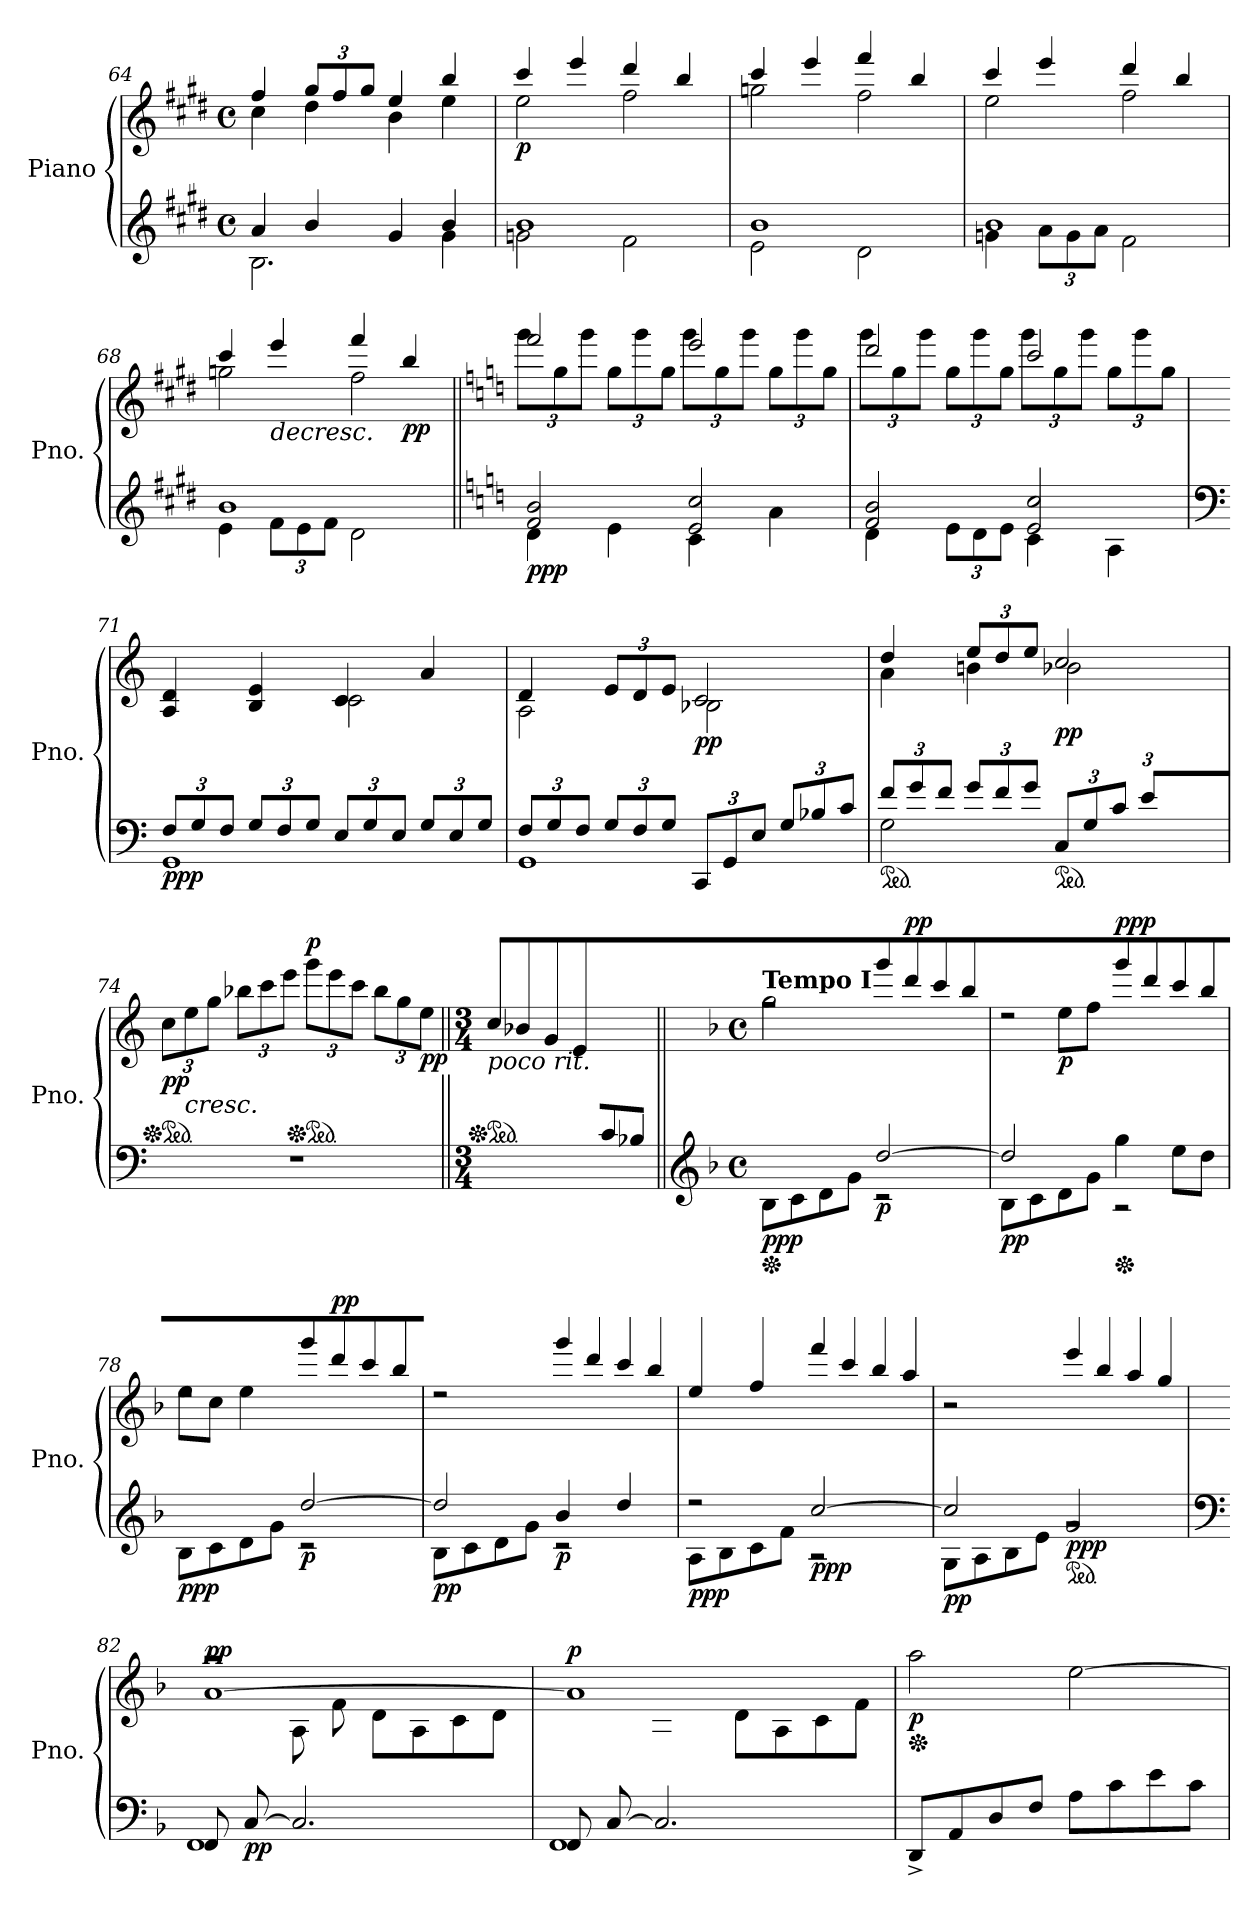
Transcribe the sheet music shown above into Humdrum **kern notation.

**kern	**kern	**dynam
*part1	*part1	*part1
*staff2	*staff1	*staff1/2
*I"Piano	*	*
*I'Pno.	*	*
*clefG2	*clefG2	*
*k[f#c#g#d#]	*k[f#c#g#d#]	*
*M4/4	*M4/4	*
*met(c)	*met(c)	*
=64	=64	=64
*^	*^	*
4a/	2.B\	4ff#/	4cc#\	.
*	*	*Xbrackettup	*	*
4b/	.	12gg#/L	4dd#\	.
.	.	12ff#/	.	.
.	.	12gg#/J	.	.
4g#/	.	4ee/	4b\	.
4b/	4g#\	4bb/	4ee\	.
=65	=65	=65	=65	=65
*	*	*MM86	*	*
!	!	!	!	!LO:DY:b
1b	2gn\	4ccc#/	2ee\	p
.	.	4eee/	.	.
.	2f#\	4ddd#/	2ff#\	.
.	.	4bb/	.	.
=66	=66	=66	=66	=66
*	*	*MM92	*	*
1b	2e\	4ccc#/	2ggn\	.
.	.	4eee/	.	.
.	2d#\	4fff#/	2ff#\	.
.	.	4bb/	.	.
=67	=67	=67	=67	=67
*	*	*MM96	*	*
1b	4gn\	4ccc#/	2ee\	.
*	*Xbrackettup	*	*	*
.	12a\L	4eee/	.	.
.	12g\	.	.	.
.	12a\J	.	.	.
.	2f#\	4ddd#/	2ff#\	.
.	.	4bb/	.	.
=68	=68	=68	=68	=68
*	*	*MM86	*	*
1b	4e\	4ccc#/	2ggn\	.
!	!	!	!	!LO:HP:b
.	12f#\L	4eee/	.	>
.	12e\	.	.	.
.	12f#\J	.	.	.
*	*	*MM80	*	*
.	2d#\	4fff#/	2ff#\	.
!	!	!	!	!LO:DY:b
.	.	4bb/	.	pp
*v	*v	*	*	*
!!LO:LB:g=z	!!
=69||	=69||	=69||	=69||
*k[]	*k[]	*	*
*	*MM92	*	*
*^	*	*	*
*	*^	*	*	*
!	!	!	!	!	!LO:DY:b=2
!	!	!	!	!	!LO:DY:n=1:b
2f/ 2b/	1rffyy	4d\	2fff/	12ggg\L	p pp
.	.	.	.	12gg\	.
.	.	.	.	12ggg\J	.
.	.	4e\	.	12gg\L	.
.	.	.	.	12ggg\	.
.	.	.	.	12gg\J	.
2e/ 2cc/	.	4c\	2eee/	12ggg\L	.
.	.	.	.	12gg\	.
.	.	.	.	12ggg\J	.
.	.	4a\	.	12gg\L	.
.	.	.	.	12ggg\	.
.	.	.	.	12gg\J	.
=70	=70	=70	=70	=70	=70
2f/ 2b/	1rddyy	4d\	2ddd/	12ggg\L	.
.	.	.	.	12gg\	.
.	.	.	.	12ggg\J	.
.	.	12e\L	.	12gg\L	.
.	.	12d\	.	12ggg\	.
.	.	12e\J	.	12gg\J	.
2e/ 2cc/	.	4c\	2ccc/	12ggg\L	.
.	.	.	.	12gg\	.
.	.	.	.	12ggg\J	.
.	.	4A\	.	12gg\L	.
.	.	.	.	12ggg\	.
.	.	.	.	12gg\J	.
*v	*v	*v	*	*	*
=71	=71	=71	=71
*clefF4	*	*	*
*^	*	*	*
!	!	!	!	!LO:DY:b=2
!	!	!	!	!LO:DY:n=1:b
12F/L	1GG	4A/ 4d/	2rAyy	pp p
12G/	.	.	.	.
12F/J	.	.	.	.
12G/L	.	4B/ 4e/	.	.
12F/	.	.	.	.
12G/J	.	.	.	.
12E/L	.	4c/	2c\	.
12G/	.	.	.	.
12E/J	.	.	.	.
12G/L	.	4a/	.	.
12E/	.	.	.	.
12G/J	.	.	.	.
=72	=72	=72	=72	=72
*	*	*MM80	*	*
12F/L	1GG	4d/	2A\	.
12G/	.	.	.	.
12F/J	.	.	.	.
12G/L	.	12e/L	.	.
12F/	.	12d/	.	.
12G/J	.	12e/J	.	.
*	*	*MM72	*	*
!	!	!	!	!LO:DY:b
12CC/L	.	2c/	2B-X\	pp
12GG/	.	.	.	.
12E/J	.	.	.	.
12G/L	.	.	.	.
12B-X/	.	.	.	.
12c/J	.	.	.	.
*	*	*v	*v	*
!!LO:LB:g=z
=73	=73	=73	=73
*ped	*	*	*
*	*	*MM80	*
*	*	*^	*
*	*	*	*^	*
12f/L	2G\	4dd/	4a\	6%5ryy	.
12g/	.	.	.	.	.
12f/J	.	.	.	.	.
12g/L	.	12ee/L	4bn\	.	.
12f/	.	12dd/	.	.	.
12g/J	.	12ee/J	.	.	.
*ped	*	*	*	*	*
*	*	*MM72	*	*	*
!	!	!	!	!	!LO:DY:b
12C/L	2ryy	2cc/	2b-X\	.	pp
12G/	.	.	.	.	.
12c/J	.	.	.	.	.
12e/L	.	.	.	.	.
6ryy	.	.	.	12g\	.
.	.	.	.	12b-X\J	.
*v	*v	*	*	*	*
*	*v	*v	*v	*
=74	=74	=74
*	*Xped	*
*	*ped	*
*	*^	*
*	*	*^	*
!	!	!	!	!LO:DY:b
*	*v	*v	*v	*
1r	12cc\L	pp
!	!	!LO:HP:b
.	12ee\	<
.	12gg\J	.
.	12bb-X\L	.
.	12ccc\	.
.	12eee\J	.
*	*Xped	*
*	*ped	*
!	!	!LO:DY:n=1:a
.	12ggg\L	] p
*	*MM64	*
.	12eee\	.
.	12ccc\J	.
.	12bb-\L	.
.	12gg\	.
!	!	!LO:DY:n=2:b
.	12ee\J	[ pp
=75||	=75||	=75||
*M3/4	*M3/4	*
*^	*	*
*	*	*Xped	*
*	*	*ped	*
!	!	!LO:TX:b:i:t=poco rit.	!
2ryy	2.ryy	8cc\L	.
.	.	8b-X\	.
.	.	8g\	.
*	*	*MM56	*
.	.	8e\	.
8c/	.	4ryy	.
8B-X/J	.	.	.
=76||	=76||	=76||	=76||
*clefG2	*	*	*
*k[b-]	*	*k[b-]	*
*M4/4	*	*M4/4	*
*met(c)	*	*met(c)	*
*Xped	*	*	*
*	*	*^	*
!	!	!LO:TX:a:B:t=Tempo I	!	!
!	!	!	!	!LO:DY:b=2
!	!	!	!	!LO:DY:n=1:b
2rddyy	8B-\L	2rff	2gg\	pp p
.	8c\	.	.	.
.	8d\	.	.	.
.	8g\J	.	.	.
!	!	!	!	!LO:DY:n=2:b=2
[2dd/	2r	8ggg/L	2ryy	p
!	!	!	!	!LO:DY:n=3:a
.	.	8ddd/	.	pp
.	.	8ccc/	.	.
.	.	8bb-/J	.	.
=77	=77	=77	=77	=77
!	!	!	!	!LO:DY:b=2
2dd/]	8B-\L	2rdd	4ryy	pp
.	8c\	.	.	.
!	!	!	!	!LO:DY:b
.	8d\	.	8ee\L	p
.	8g\J	.	8ff\J	.
*Xped	*	*	*	*
!	!	!	!	!LO:DY:b=2
!	!	!	!	!LO:DY:n=1:a
2rA	4gg\	8ggg/L	2ryy	p pp
.	.	8ddd/	.	.
*	*	*MM80	*	*
.	8ee\L	8ccc/	.	.
.	8dd\J	8bb-/J	.	.
!!LO:PB:g=z	!!
=78	=78	=78	=78	=78
*	*	*MM98	*	*
!	!	!	!	!LO:DY:b=2
!	!	!	!	!LO:DY:n=1:b
2ryy	8B-\L	2rdd	8ee\L	pp p
.	8c\	.	8cc\J	.
*	*	*MM74	*	*
.	8d\	.	4ee\	.
.	8g\J	.	.	.
*	*	*MM96	*	*
!	!	!	!	!LO:DY:n=2:b=2
[2dd/	2r	8ggg/L	2ryy	p
!	!	!	!	!LO:DY:n=3:a
.	.	8ddd/	.	pp
.	.	8ccc/	.	.
.	.	8bb-/J	.	.
=79	=79	=79	=79	=79
!	!	!	!	!LO:DY:b=2
2dd/]	8B-\L	2rdd	1rcyy	pp
.	8c\	.	.	.
.	8d\	.	.	.
.	8g\J	.	.	.
*	*	*MM86	*	*
!	!	!	!	!LO:DY:b=2
4b-/	2r	8ggg/L	.	p
.	.	8ddd/	.	.
4dd/	.	8ccc/	.	.
.	.	8bb-/J	.	.
*	*	*v	*v	*
=80	=80	=80	=80
*	*	*MM98	*
!	!	!	!LO:DY:b=2
!	!	!	!LO:DY:n=1:b
2r	8A\L	4ee\	pp p
.	8B-\	.	.
.	8c\	4ff\	.
.	8f\J	.	.
!	!	!	!LO:DY:n=2:b=2
!	!	!	!LO:DY:n=3:b
[2cc/	2r	8fff\L	p pp
.	.	8ccc\	.
.	.	8bb-\	.
.	.	8aa\J	.
=81	=81	=81	=81
!	!	!	!LO:DY:b=2
2cc/]	8G\L	2r	pp
.	8A\	.	.
.	8B-\	.	.
.	8e\J	.	.
*ped	*	*	*
*	*	*MM86	*
!	!	!	!LO:DY:b=2
!	!	!	!LO:DY:n=1:b
2g/	2rg	8eee\L	p pp
.	.	8bb-\	.
.	.	8aa\	.
.	.	8gg\J	.
*v	*v	*	*
=82	=82	=82
*clefF4	*	*
*	*MM98	*
*^	*^	*
*	*^	*	*	*
!	!	!	!	!	!LO:DY:b=2
!	!	!	!	!	!LO:DY:n=1:a
8FF/L	1FF	4ryy	[1a	4ryy	p p
!	!	!	!	!	!LO:DY:n=2:b=2
[8C/	.	.	.	.	pp
2.ryy	.	2.C/]	.	8A\	.
.	.	.	.	8f\J	.
.	.	.	.	8d\L	.
.	.	.	.	8A\	.
.	.	.	.	8c\	.
.	.	.	.	8d\J	.
!!LO:LB:g=z	!!
=83	=83	=83	=83	=83	=83
!	!	!	!	!	!LO:DY:a
8FF/L	1FF	4ryy	1a]	4ryy	p
[8C/	.	.	.	.	.
2.ryy	.	2.C/]	.	8A\	.
.	.	.	.	8f\J	.
.	.	.	.	8d\L	.
.	.	.	.	8A\	.
.	.	.	.	8c\	.
.	.	.	.	8f\J	.
*v	*v	*v	*	*	*
*	*v	*v	*
=84	=84	=84
*	*Xped	*
*	*MM102	*
*	*^	*
!	!	!	!LO:DY:b
*	*v	*v	*
8DD^/L	2aa\	p
8AA/	.	.
8D/	.	.
8F/J	.	.
8A\L	[2ee\	.
8c\	.	.
8e\	.	.
8c\J	.	.
=	=	=
*-	*-	*-
